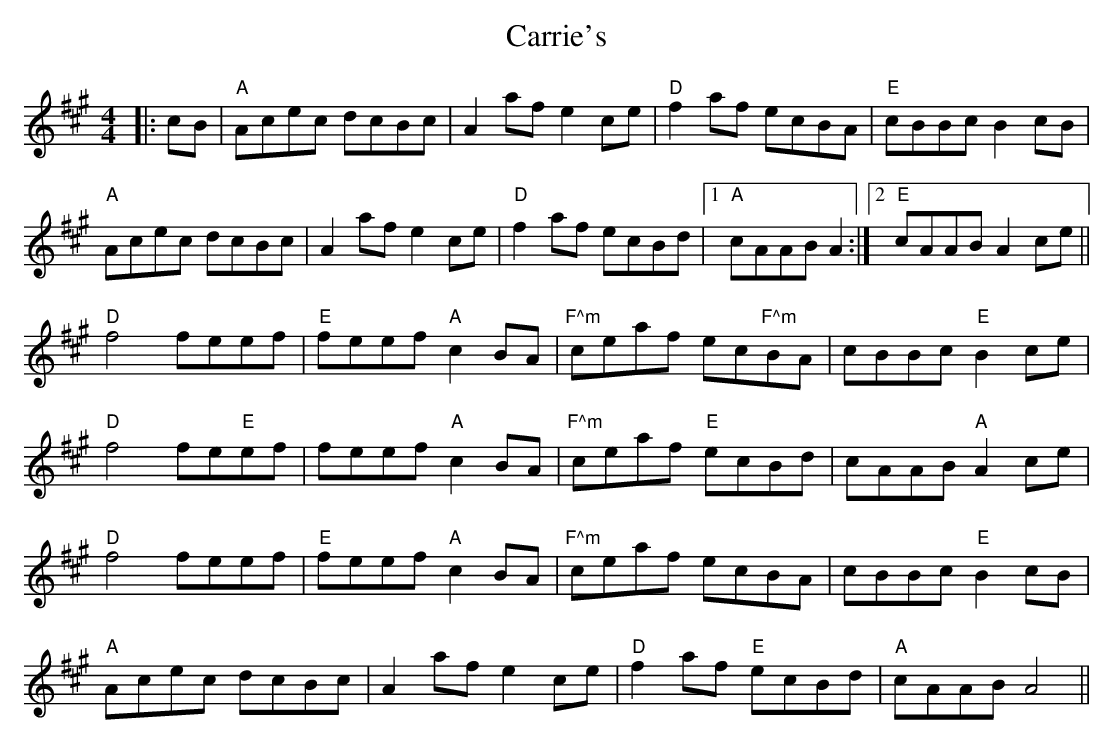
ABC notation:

X:1
T: Carrie's
M: 4/4
L: 1/8
K: Amaj
|:cB|"A"Acec dcBc|A2 af e2 ce|"D"f2 af ecBA|"E"cBBc B2 cB|
"A"Acec dcBc|A2 af e2 ce|"D"f2 af ecBd|1 "A"cAAB A2:|2 "E"cAAB A2 ce||
"D"f4 feef|"E"feef "A"c2 BA|"F^m"ceaf ec"F^m"BA|cBBc "E"B2 ce|
"D"f4 fe"E"ef|feef "A"c2 BA|"F^m"ceaf "E"ecBd|cAAB "A"A2 ce|
"D"f4 feef|"E"feef "A"c2 BA|"F^m"ceaf ecBA|cBBc "E"B2 cB|
"A"Acec dcBc|A2 af e2 ce|"D"f2 af "E"ecBd|"A"cAAB A4||
